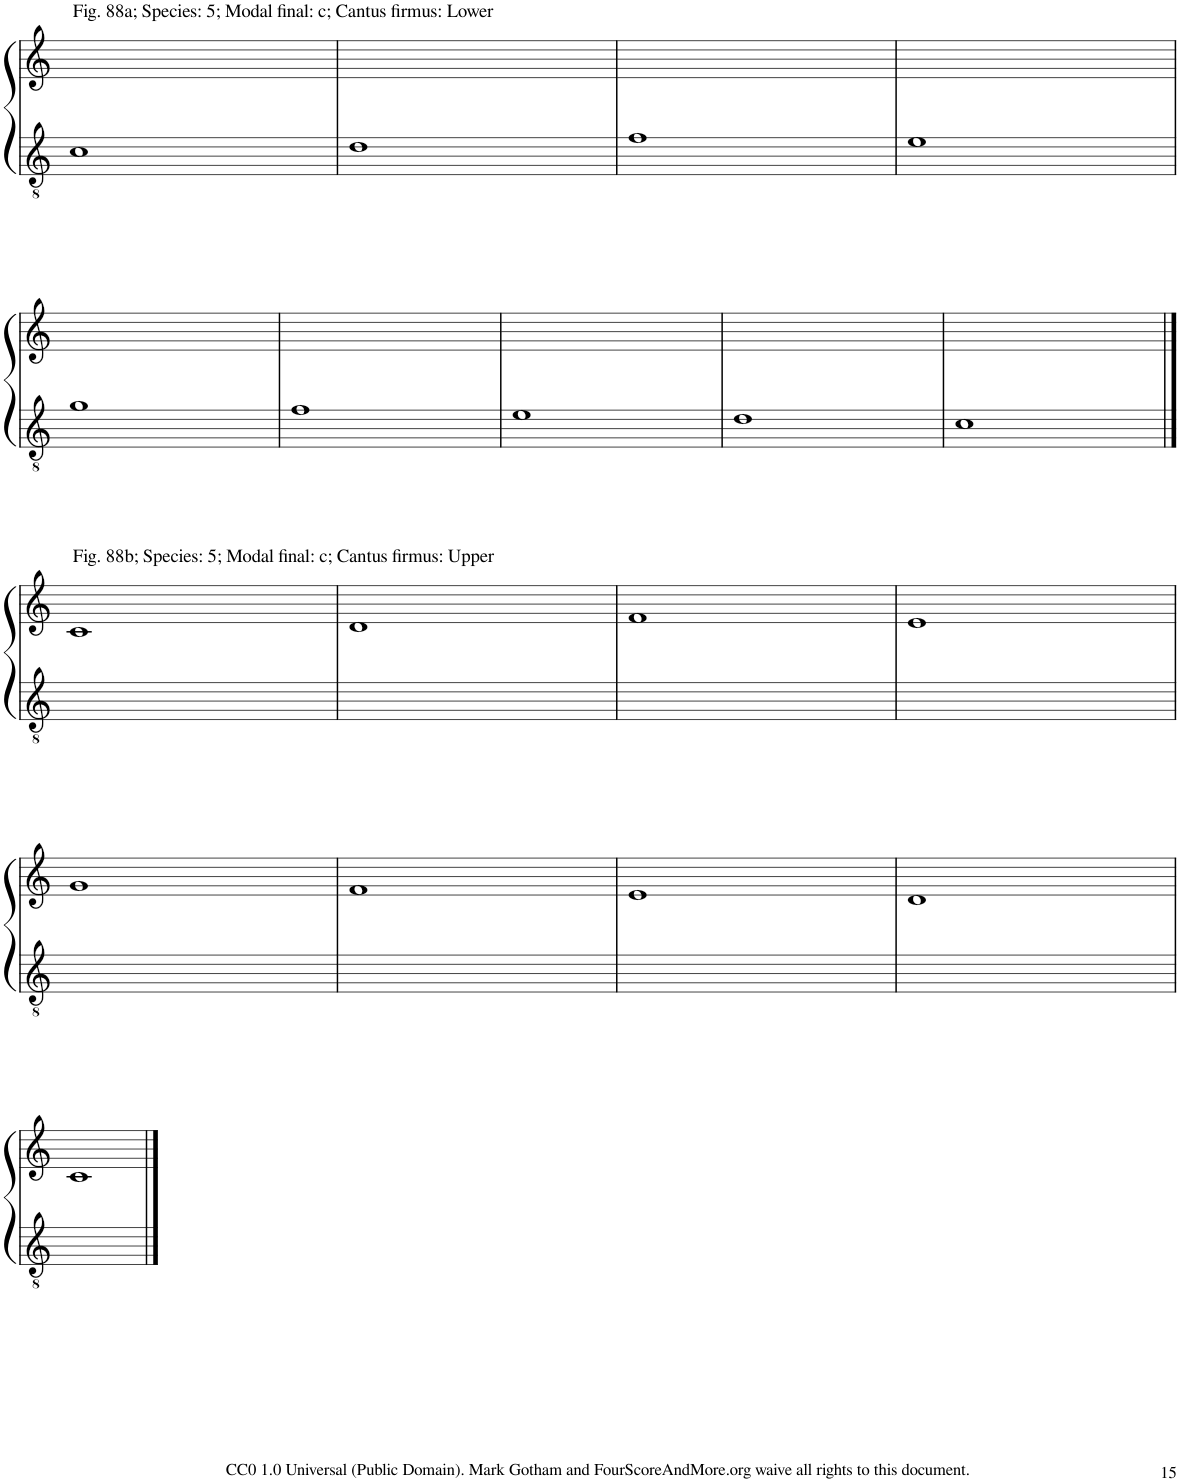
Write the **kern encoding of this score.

**kern	**kern
*part2	*part1
*staff2	*staff1
*I"Piano	*I"Piano
*I'Pno	*I'Pno
!!LO:PB:g=z
*clefGv2	*clefG2
*k[]	*k[]
*M2/2	*M2/2
=510	=510
!	!LO:TX:a:t=Fig. 88a; Species&colon; 5; Modal final&colon; c; Cantus firmus&colon; Lower
1c	1ryy
=511	=511
1d	1ryy
=512	=512
1f	1ryy
=513	=513
1e	1ryy
!!LO:LB:g=z
=514	=514
1g	1ryy
=515	=515
1f	1ryy
=516	=516
1e	1ryy
=517	=517
1d	1ryy
=518	=518
1c	1ryy
!!LO:LB:g=z
==519	==519
!	!LO:TX:a:t=Fig. 88b; Species&colon; 5; Modal final&colon; c; Cantus firmus&colon; Upper
1ryy	1c
=520	=520
1ryy	1d
=521	=521
1ryy	1f
=522	=522
1ryy	1e
!!LO:LB:g=z
=523	=523
1ryy	1g
=524	=524
1ryy	1f
=525	=525
1ryy	1e
=526	=526
1ryy	1d
!!LO:LB:g=z
=527	=527
1ryy	1c
==	==
*-	*-
